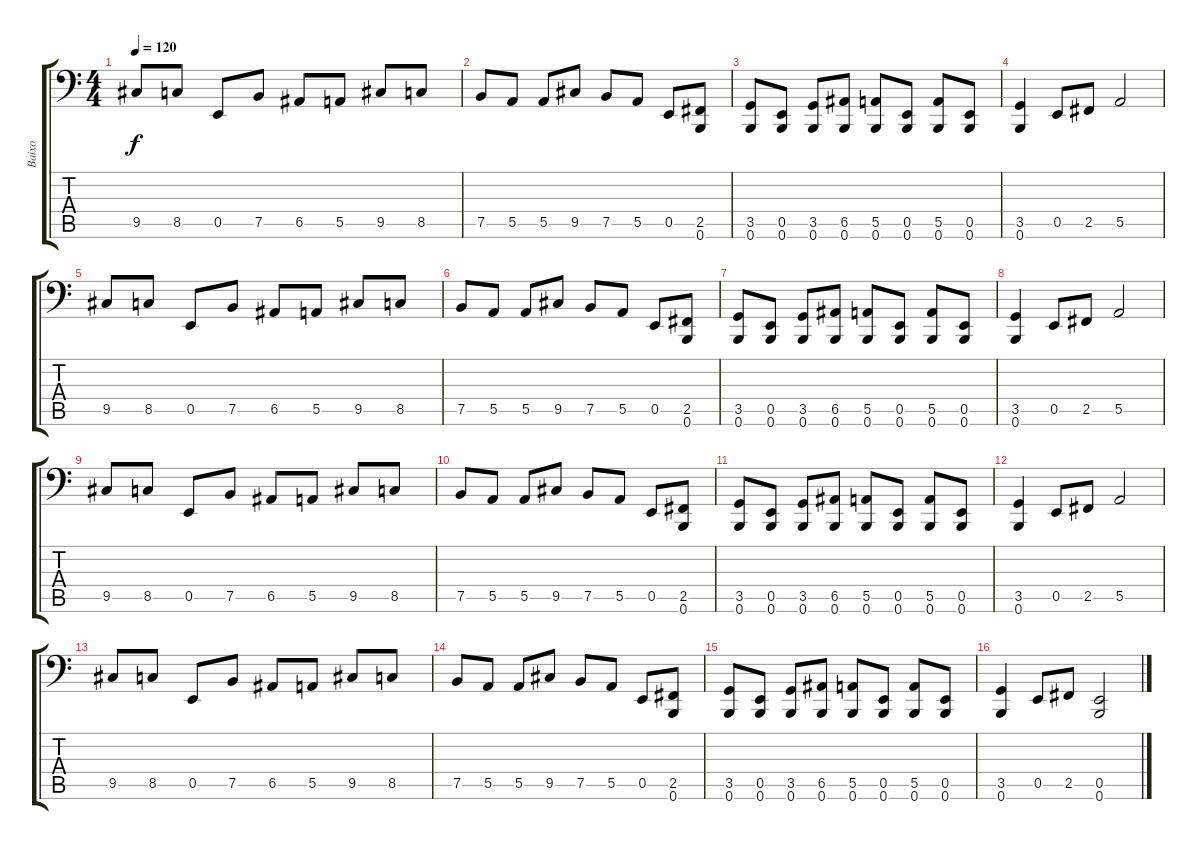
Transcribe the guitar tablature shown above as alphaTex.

\track ("Baixo" "Baixo") {instrument electricbassfinger}
\staff {score tabs}
\tuning (C3 G2 D2 A1 E1 B0) {hide}
\ts (4 4)
\tempo 120
\clef f4
\ks c
9.5.8{dy f} 8.5.8 0.5.8 7.5.8 6.5.8 5.5.8 9.5.8 8.5.8 |
7.5.8 5.5.8 5.5.8 9.5.8 7.5.8 5.5.8 0.5.8 (2.5 0.6).8 |
(3.5 0.6).8 (0.5 0.6).8 (3.5 0.6).8 (6.5 0.6).8 (5.5 0.6).8 (0.5 0.6).8 (5.5 0.6).8 (0.5 0.6).8 |
(3.5 0.6).4 0.5.8 2.5.8 5.5.2 |
9.5.8 8.5.8 0.5.8 7.5.8 6.5.8 5.5.8 9.5.8 8.5.8 |
7.5.8 5.5.8 5.5.8 9.5.8 7.5.8 5.5.8 0.5.8 (2.5 0.6).8 |
(3.5 0.6).8 (0.5 0.6).8 (3.5 0.6).8 (6.5 0.6).8 (5.5 0.6).8 (0.5 0.6).8 (5.5 0.6).8 (0.5 0.6).8 |
(3.5 0.6).4 0.5.8 2.5.8 5.5.2 |
9.5.8 8.5.8 0.5.8 7.5.8 6.5.8 5.5.8 9.5.8 8.5.8 |
7.5.8 5.5.8 5.5.8 9.5.8 7.5.8 5.5.8 0.5.8 (2.5 0.6).8 |
(3.5 0.6).8 (0.5 0.6).8 (3.5 0.6).8 (6.5 0.6).8 (5.5 0.6).8 (0.5 0.6).8 (5.5 0.6).8 (0.5 0.6).8 |
(3.5 0.6).4 0.5.8 2.5.8 5.5.2 |
9.5.8 8.5.8 0.5.8 7.5.8 6.5.8 5.5.8 9.5.8 8.5.8 |
7.5.8 5.5.8 5.5.8 9.5.8 7.5.8 5.5.8 0.5.8 (2.5 0.6).8 |
(3.5 0.6).8 (0.5 0.6).8 (3.5 0.6).8 (6.5 0.6).8 (5.5 0.6).8 (0.5 0.6).8 (5.5 0.6).8 (0.5 0.6).8 |
(3.5 0.6).4 0.5.8 2.5.8 (0.5 0.6).2
